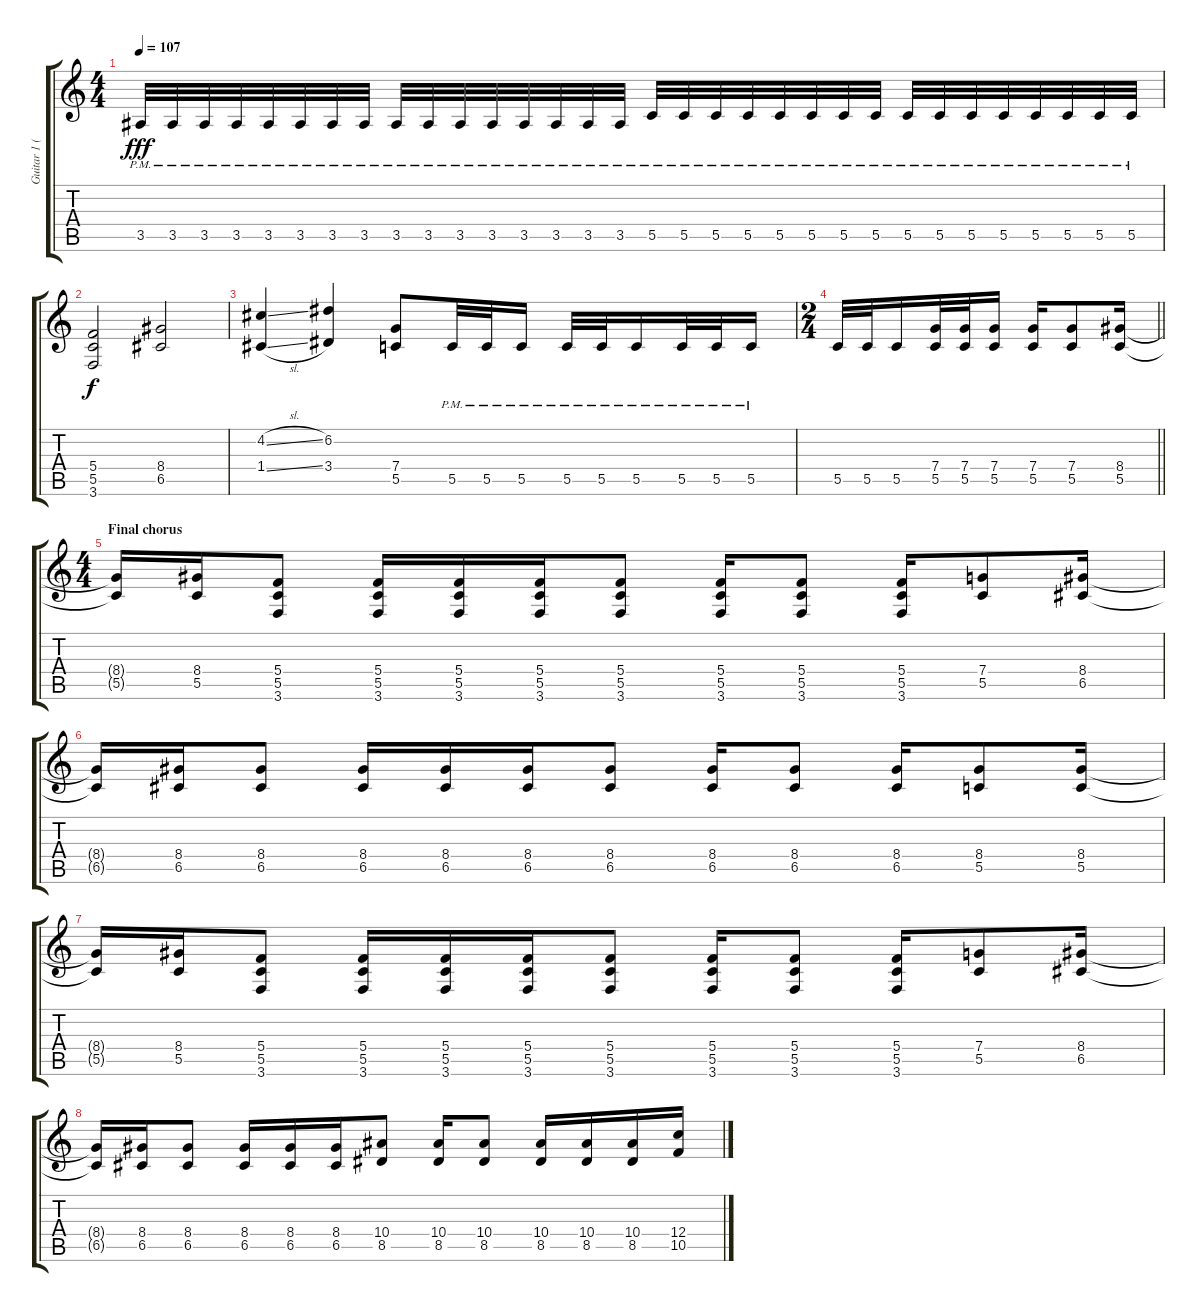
\track ("Guitar 1 (Kiley)" "Guitar 1 (") {instrument distortionguitar}
\staff {score tabs}
\tuning (D4 A3 F3 C3 G2 D2) {hide}
\ts (4 4)
\tempo 107
\clef g2
\ks c
3.5{pm}.32{dy fff} 3.5{pm}.32 3.5{pm}.32 3.5{pm}.32 3.5{pm}.32 3.5{pm}.32 3.5{pm}.32 3.5{pm}.32 3.5{pm}.32 3.5{pm}.32 3.5{pm}.32 3.5{pm}.32 3.5{pm}.32 3.5{pm}.32 3.5{pm}.32 3.5{pm}.32 5.5{pm}.32 5.5{pm}.32 5.5{pm}.32 5.5{pm}.32 5.5{pm}.32 5.5{pm}.32 5.5{pm}.32 5.5{pm}.32 5.5{pm}.32 5.5{pm}.32 5.5{pm}.32 5.5{pm}.32 5.5{pm}.32 5.5{pm}.32 5.5{pm}.32 5.5{pm}.32 |
(5.4 5.5 3.6).2{dy f} (8.4 6.5).2 |
(4.2{sl} 1.4{sl}).4 (6.2 3.4).4 (7.4 5.5).8 5.5{pm}.32 5.5{pm}.32 5.5{pm}.16 5.5{pm}.32 5.5{pm}.32 5.5{pm}.16 5.5{pm}.32 5.5{pm}.32 5.5{pm}.16 |
\ts (2 4)
\barLineRight lightlight
5.5.32 5.5.32 5.5.16 (7.4 5.5).32 (7.4 5.5).32 (7.4 5.5).16 (7.4 5.5).16 (7.4 5.5).8 (8.4 5.5).16 |
\ts (4 4)
\section ("" "Final chorus")
(8.4{t} 5.5{t}).16 (8.4 5.5).16 (5.4 5.5 3.6).8 (5.4 5.5 3.6).16 (5.4 5.5 3.6).16 (5.4 5.5 3.6).16 (5.4 5.5 3.6).8 (5.4 5.5 3.6).16 (5.4 5.5 3.6).8 (5.4 5.5 3.6).16 (7.4 5.5).8 (8.4 6.5).16 |
(8.4{t} 6.5{t}).16 (8.4 6.5).16 (8.4 6.5).8 (8.4 6.5).16 (8.4 6.5).16 (8.4 6.5).16 (8.4 6.5).8 (8.4 6.5).16 (8.4 6.5).8 (8.4 6.5).16 (8.4 5.5).8 (8.4 5.5).16 |
(8.4{t} 5.5{t}).16 (8.4 5.5).16 (5.4 5.5 3.6).8 (5.4 5.5 3.6).16 (5.4 5.5 3.6).16 (5.4 5.5 3.6).16 (5.4 5.5 3.6).8 (5.4 5.5 3.6).16 (5.4 5.5 3.6).8 (5.4 5.5 3.6).16 (7.4 5.5).8 (8.4 6.5).16 |
(8.4{t} 6.5{t}).16 (8.4 6.5).16 (8.4 6.5).8 (8.4 6.5).16 (8.4 6.5).16 (8.4 6.5).16 (10.4 8.5).8 (10.4 8.5).16 (10.4 8.5).8 (10.4 8.5).16 (10.4 8.5).16 (10.4 8.5).16 (12.4 10.5).16
